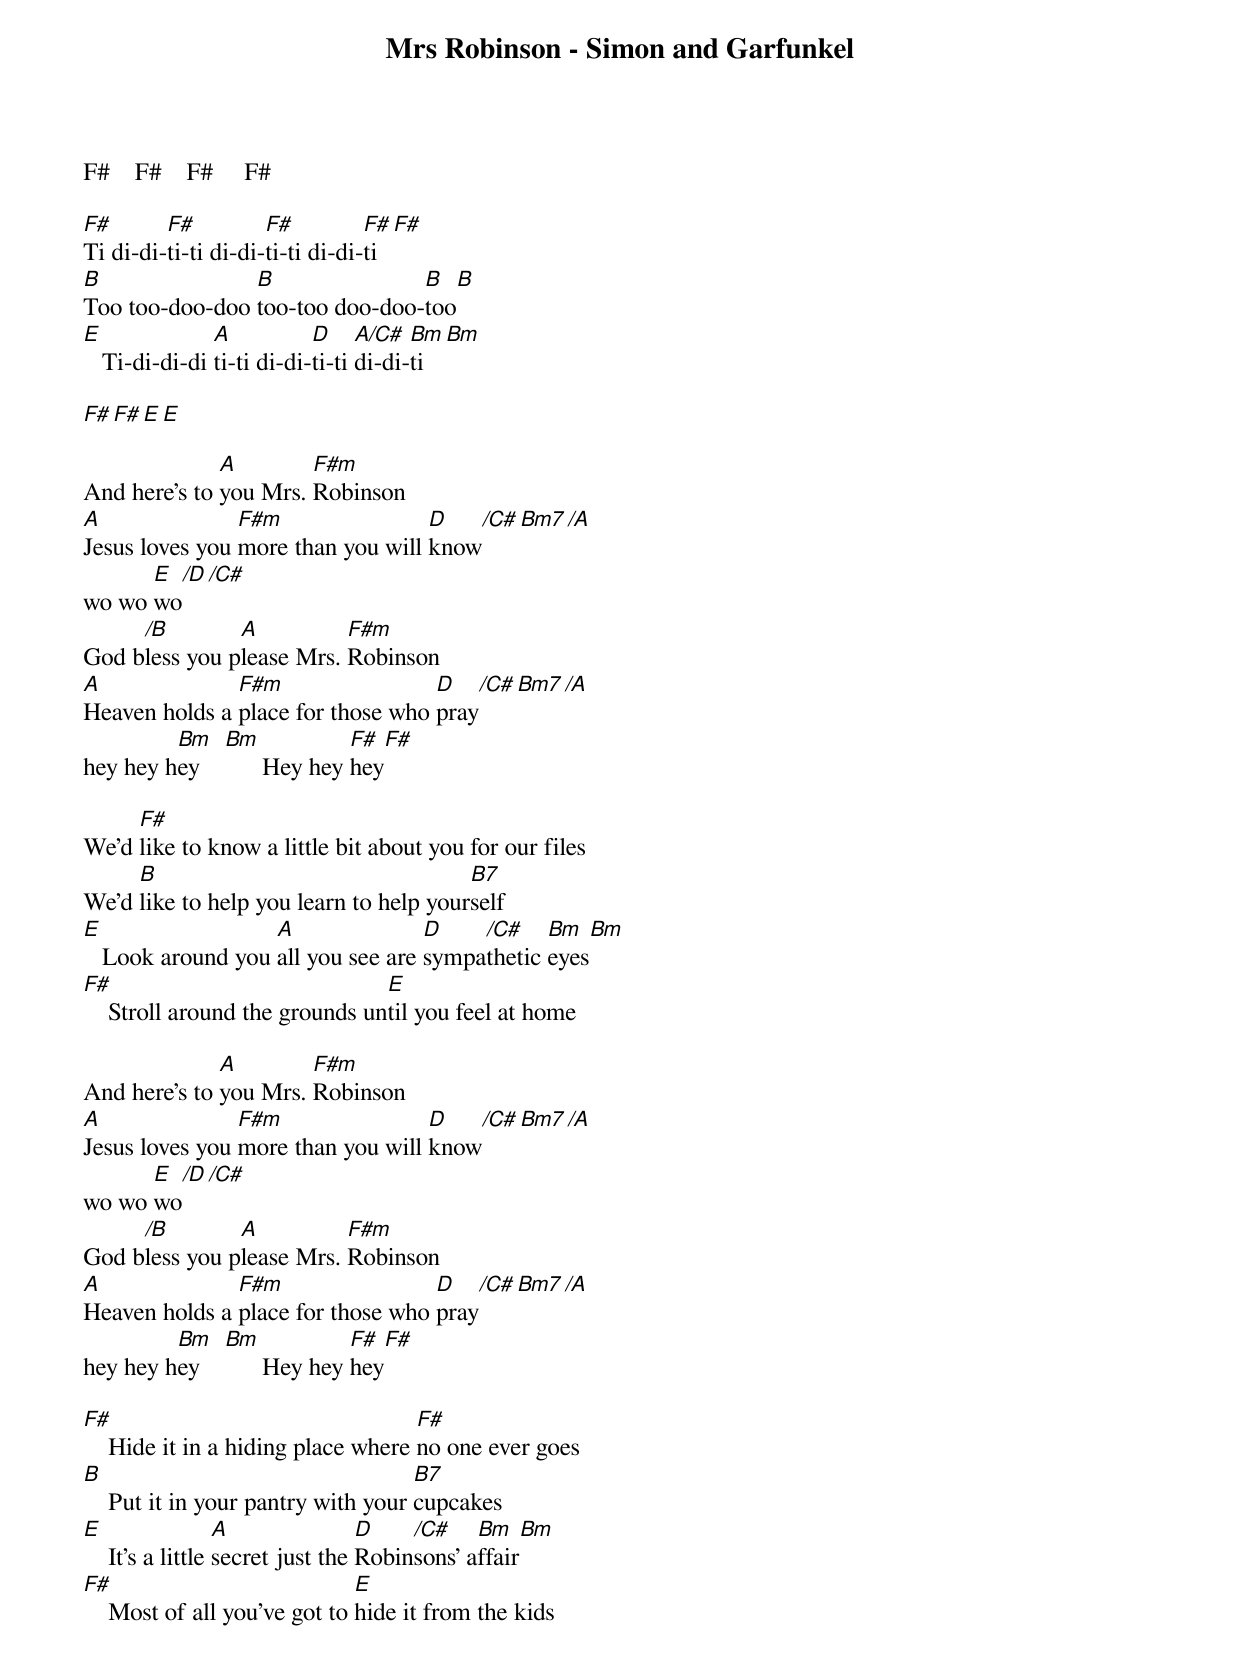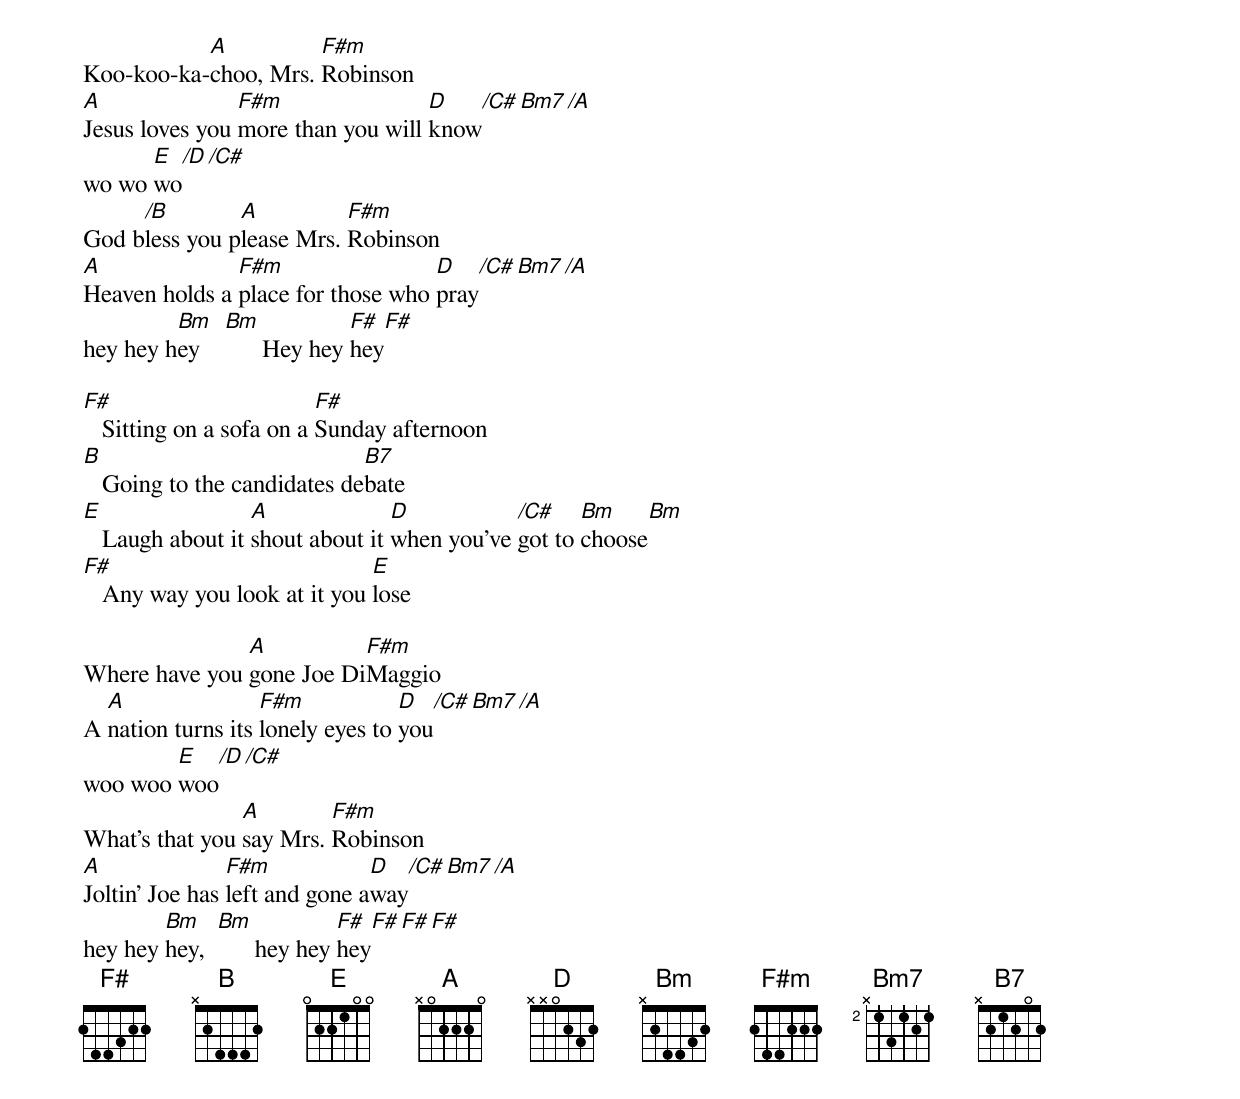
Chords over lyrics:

Mrs Robinson - Simon and Garfunkel

F#    F#    F#     F#

F#       F#          F#          F#      F#
Ti di-di-ti-ti di-di-ti-ti di-di-ti
B               B               B        B
Too too-doo-doo too-too doo-doo-too
E              A           D     A/C#  Bm   Bm
   Ti-di-di-di ti-ti di-di-ti-ti di-di-ti

F#    F#    E    E

              A        F#m
And here's to you Mrs. Robinson
A               F#m                D     /C#  Bm7  /A
Jesus loves you more than you will know
      E    /D   /C#
wo wo wo
     /B        A          F#m
God bless you please Mrs. Robinson
A              F#m                 D    /C#  Bm7  /A
Heaven holds a place for those who pray
         Bm    Bm            F#      F#
hey hey hey          Hey hey hey

     F#
We'd like to know a little bit about you for our files
     B                                  B7
We'd like to help you learn to help yourself
E                  A               D    /C#    Bm    Bm
   Look around you all you see are sympathetic eyes
F#                              E
    Stroll around the grounds until you feel at home

              A        F#m
And here's to you Mrs. Robinson
A               F#m                D     /C#  Bm7  /A
Jesus loves you more than you will know
      E    /D   /C#
wo wo wo
     /B        A          F#m
God bless you please Mrs. Robinson
A              F#m                 D    /C#  Bm7  /A
Heaven holds a place for those who pray
         Bm    Bm            F#      F#
hey hey hey          Hey hey hey

F#                                  F#
    Hide it in a hiding place where no one ever goes
B                                   B7
    Put it in your pantry with your cupcakes
E                 A               D    /C#    Bm    Bm
    It's a little secret just the Robinsons' affair
F#                            E
    Most of all you've got to hide it from the kids

           A          F#m
Koo-koo-ka-choo, Mrs. Robinson
A               F#m                D     /C#  Bm7  /A
Jesus loves you more than you will know
      E    /D   /C#
wo wo wo
     /B        A          F#m
God bless you please Mrs. Robinson
A              F#m                 D    /C#  Bm7  /A
Heaven holds a place for those who pray
         Bm    Bm            F#      F#
hey hey hey          Hey hey hey

F#                        F#
   Sitting on a sofa on a Sunday afternoon
B                            B7
   Going to the candidates debate
E                 A              D           /C#    Bm     Bm
   Laugh about it shout about it when you've got to choose
F#                            E
   Any way you look at it you lose

               A          F#m
Where have you gone Joe DiMaggio
  A                F#m            D    /C#  Bm7  /A
A nation turns its lonely eyes to you
        E    /D   /C#
woo woo woo
                A        F#m
What's that you say Mrs. Robinson
A               F#m            D    /C#  Bm7  /A
Joltin' Joe has left and gone away
        Bm    Bm            F#      F#    F#    F#
hey hey hey,        hey hey hey
